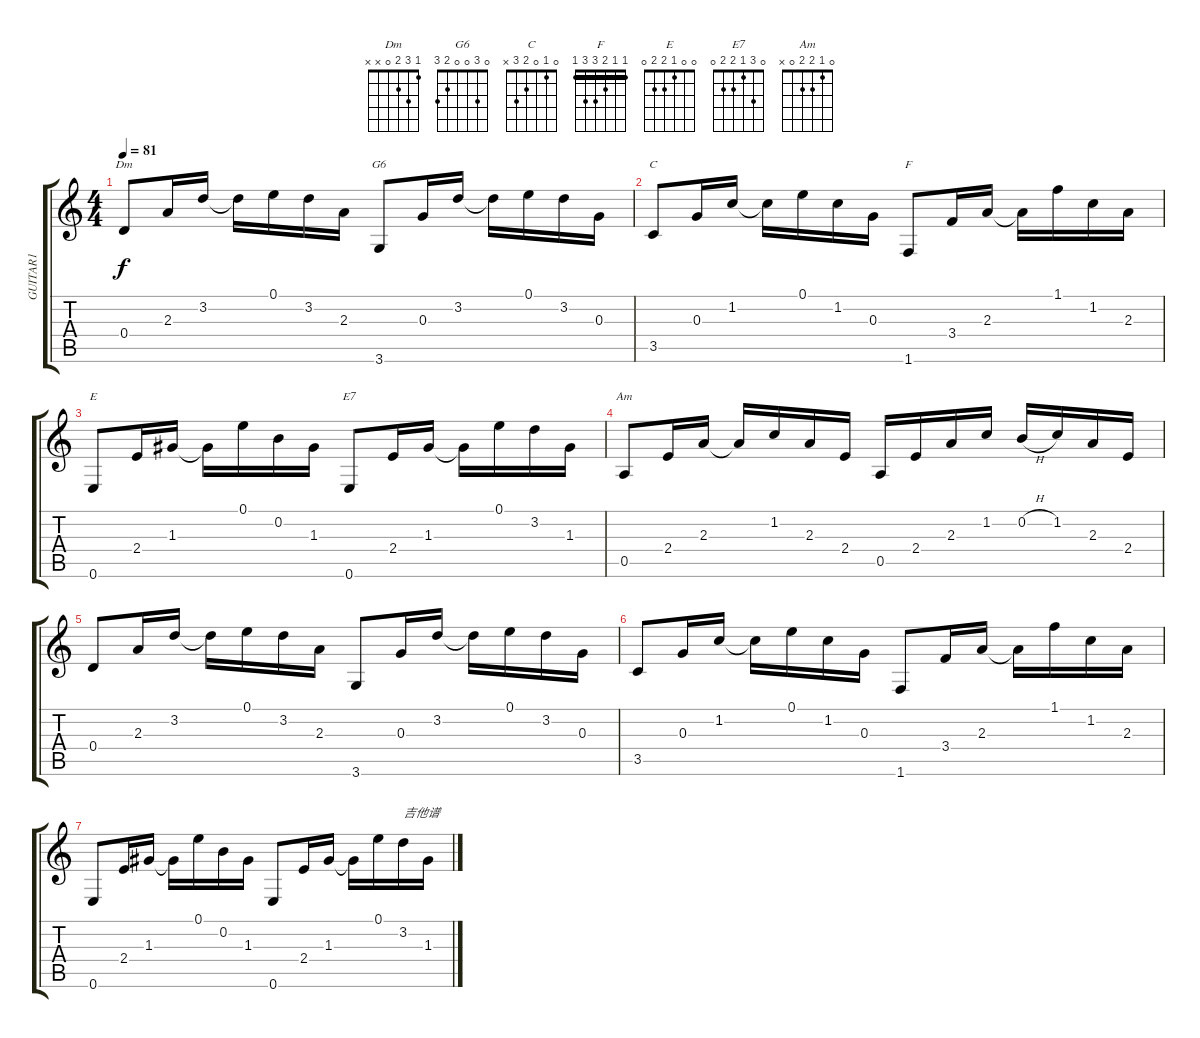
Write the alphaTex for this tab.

\track ("GUITAR1" "GUITAR1") {instrument electricguitarjazz}
\staff {score tabs}
\tuning (E4 B3 G3 D3 A2 E2) {hide}
\chord ("Dm" 1 3 2 0 x x)
\chord ("G6" 0 3 0 0 2 3)
\chord ("C" 0 1 0 2 3 x)
\chord ("F" 1 1 2 3 3 1) {barre 1}
\chord ("E" 0 0 1 2 2 0)
\chord ("E7" 0 3 1 2 2 0)
\chord ("Am" 0 1 2 2 0 x)
\ts (4 4)
\tempo 81
\clef g2
\ks c
0.4.8{ch "Dm" dy f} 2.3.16 3.2.16 3.2{t}.16 0.1.16 3.2.16 2.3.16 3.6.8{ch "G6"} 0.3.16 3.2.16 3.2{t}.16 0.1.16 3.2.16 0.3.16 |
3.5.8{ch "C"} 0.3.16 1.2.16 1.2{t}.16 0.1.16 1.2.16 0.3.16 1.6.8{ch "F"} 3.4.16 2.3.16 2.3{t}.16 1.1.16 1.2.16 2.3.16 |
0.6.8{ch "E"} 2.4.16 1.3.16 1.3{t}.16 0.1.16 0.2.16 1.3.16 0.6.8{ch "E7"} 2.4.16 1.3.16 1.3{t}.16 0.1.16 3.2.16 1.3.16 |
0.5.8{ch "Am"} 2.4.16 2.3.16 2.3{t}.16 1.2.16 2.3.16 2.4.16 0.5.16 2.4.16 2.3.16 1.2.16 0.2{h}.16 1.2.16 2.3.16 2.4.16 |
0.4.8 2.3.16 3.2.16 3.2{t}.16 0.1.16 3.2.16 2.3.16 3.6.8 0.3.16 3.2.16 3.2{t}.16 0.1.16 3.2.16 0.3.16 |
3.5.8 0.3.16 1.2.16 1.2{t}.16 0.1.16 1.2.16 0.3.16 1.6.8 3.4.16 2.3.16 2.3{t}.16 1.1.16 1.2.16 2.3.16 |
0.6.8 2.4.16 1.3.16 1.3{t}.16 0.1.16 0.2.16 1.3.16 0.6.8 2.4.16 1.3.16 1.3{t}.16 0.1.16 3.2.16{txt "吉他谱"} 1.3.16
